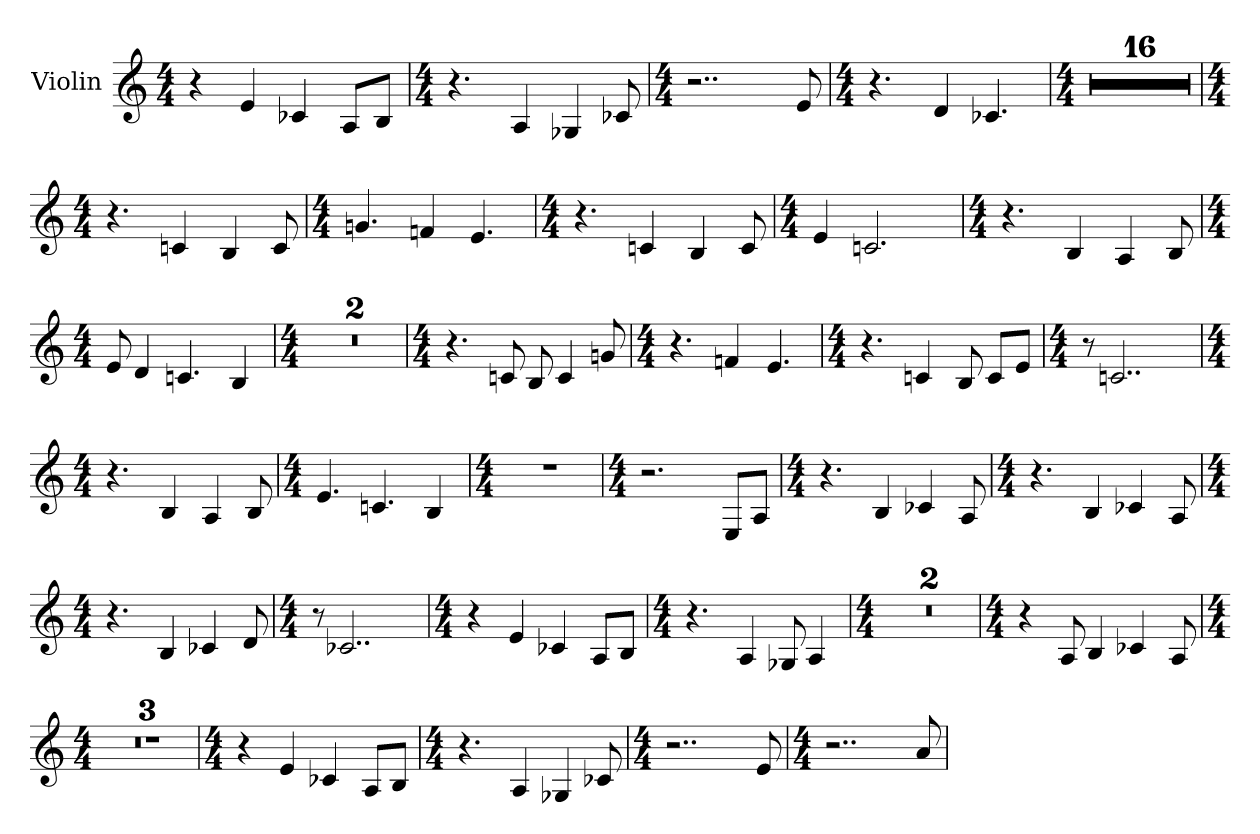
**kern
*part1
*staff1
*I"Violin
*I'Vln
*M4/4
=
4r
4e
4c-X
8AL
8BJ
=
*M4/4
4.r
4A
4G-X
8c-X
=
*M4/4
2..r
8e
=
*M4/4
4.r
4d
4.c-X
=
*M4/4
1r
=
*M4/4
1r
=
*M4/4
1r
=
*M4/4
1r
=
*M4/4
1r
=
*M4/4
1r
=
*M4/4
1r
=
*M4/4
1r
=
*M4/4
1r
=
*M4/4
1r
=
*M4/4
1r
=
*M4/4
1r
=
*M4/4
1r
=
*M4/4
1r
=
*M4/4
1r
=
*M4/4
1r
=
*M4/4
4.r
4cn
4B
8c
=
*M4/4
4.gn
4fn
4.e
=
*M4/4
4.r
4cn
4B
8c
=
*M4/4
4e
2.cn
=
*M4/4
4.r
4B
4A
8B
=
*M4/4
8e
4d
4.cn
4B
=
*M4/4
1r
=
*M4/4
1r
=
*M4/4
4.r
8cn
8B
4c
8gn
=
*M4/4
4.r
4fn
4.e
=
*M4/4
4.r
4cn
8B
8cL
8eJ
=
*M4/4
8r
2..cn
=
*M4/4
4.r
4B
4A
8B
=
*M4/4
4.e
4.cn
4B
=
*M4/4
1r
=
*M4/4
2.r
8EL
8AJ
=
*M4/4
4.r
4B
4c-X
8A
=
*M4/4
4.r
4B
4c-X
8A
=
*M4/4
4.r
4B
4c-X
8d
=
*M4/4
8r
2..c-X
=
*M4/4
4r
4e
4c-X
8AL
8BJ
=
*M4/4
4.r
4A
8G-X
4A
=
*M4/4
1r
=
*M4/4
1r
=
*M4/4
4r
8A
4B
4c-X
8A
=
*M4/4
1r
=
*M4/4
1r
=
*M4/4
1r
=
*M4/4
4r
4e
4c-X
8AL
8BJ
=
*M4/4
4.r
4A
4G-X
8c-X
=
*M4/4
2..r
8e
=
*M4/4
2..r
8a
=
*-
